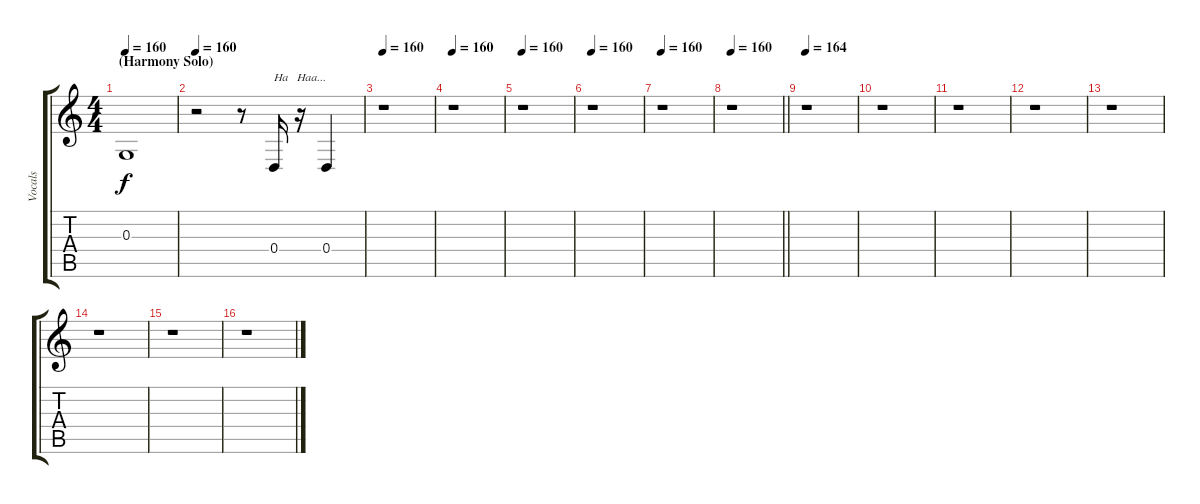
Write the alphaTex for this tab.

\track ("Vocals" "Vocals") {instrument tenorsax}
\staff {score tabs}
\tuning (E4 B3 G3 D3 A2 D2) {hide}
\ts (4 4)
\section ("" "(Harmony Solo)")
\tempo 160
\clef g2
\ks c
0.3{t}.1{dy f volume 0} |
\tempo 160
r.2{volume 16} r.8 0.4.16{txt "Ha   Haa..."} r.16 0.4.4 |
\tempo 160
r.1 |
\tempo 160
r.1 |
\tempo 160
r.1 |
\tempo 160
r.1 |
\tempo 160
r.1 |
\tempo 160
\barLineRight lightlight
r.1 |
\tempo 164
r.1 |
r.1 |
r.1 |
r.1 |
r.1 |
r.1 |
r.1 |
r.1
